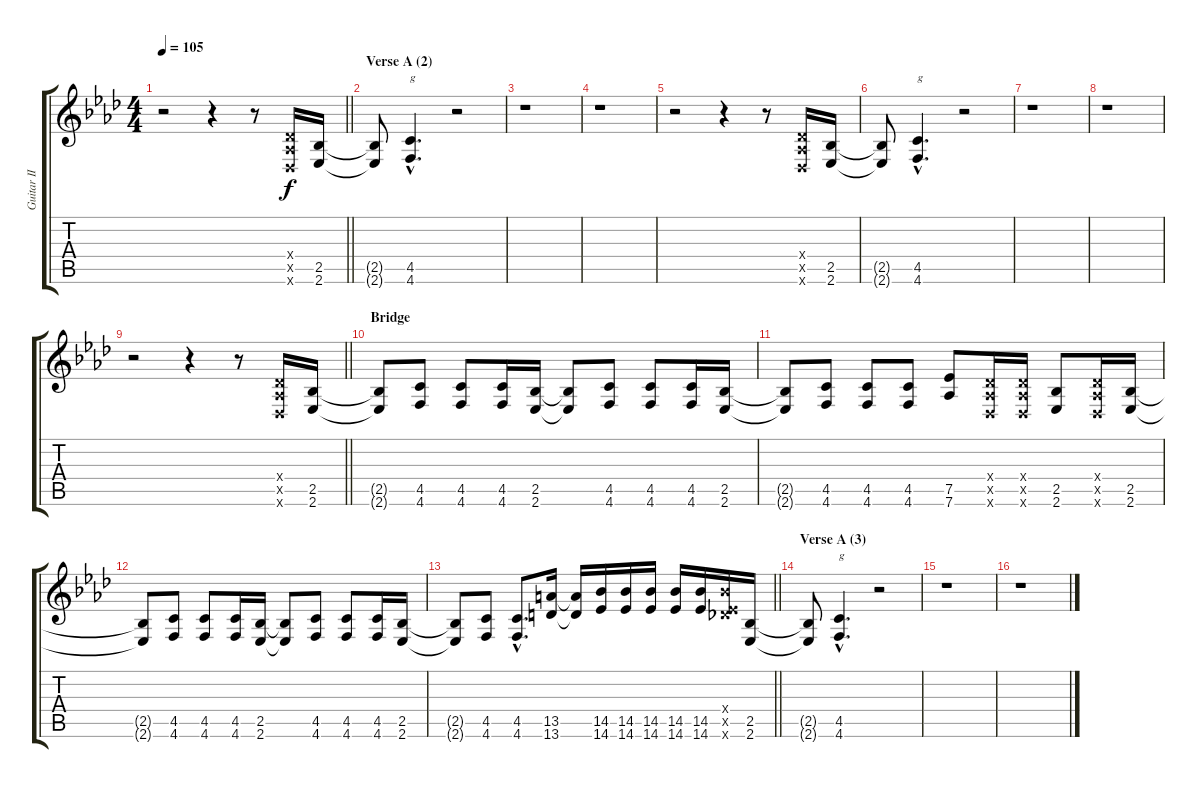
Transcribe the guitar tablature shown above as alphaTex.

\track ("Guitar II" "Guitar II") {instrument distortionguitar}
\staff {score tabs}
\tuning (Eb4 Bb3 Gb3 Db3 Ab2 Db2) {hide}
\ts (4 4)
\tempo 105
\clef g2
\barLineRight lightlight
\ks fminor
r.2{dy f} r.4 r.8 (0.4{x} 0.5{x} 0.6{x}).16 (2.5 2.6).16 |
\section ("" "Verse A (2)")
(2.5{t} 2.6{t}).8 (4.5{hac} 4.6{hac}).4{d txt "g"} r.2 |
r.1 |
r.1 |
r.2 r.4 r.8 (0.4{x} 0.5{x} 0.6{x}).16 (2.5 2.6).16 |
(2.5{t} 2.6{t}).8 (4.5{hac} 4.6{hac}).4{d txt "g"} r.2 |
r.1 |
r.1 |
\barLineRight lightlight
r.2 r.4 r.8 (0.4{x} 0.5{x} 0.6{x}).16 (2.5 2.6).16 |
\section ("" "Bridge")
(2.5{t} 2.6{t}).8 (4.5 4.6).8 (4.5 4.6).8 (4.5 4.6).16 (2.5 2.6).16 (2.5{t} 2.6{t}).8 (4.5 4.6).8 (4.5 4.6).8 (4.5 4.6).16 (2.5 2.6).16 |
(2.5{t} 2.6{t}).8 (4.5 4.6).8 (4.5 4.6).8 (4.5 4.6).8 (7.5 7.6).8 (0.4{x} 0.5{x} 0.6{x}).16 (0.4{x} 0.5{x} 0.6{x}).16 (2.5 2.6).8 (0.4{x} 0.5{x} 0.6{x}).16 (2.5 2.6).16 |
(2.5{t} 2.6{t}).8 (4.5 4.6).8 (4.5 4.6).8 (4.5 4.6).16 (2.5 2.6).16 (2.5{t} 2.6{t}).8 (4.5 4.6).8 (4.5 4.6).8 (4.5 4.6).16 (2.5 2.6).16 |
\barLineRight lightlight
(2.5{t} 2.6{t}).8 (4.5 4.6).8 (4.5{hac} 4.6{hac}).8{d} (13.5 13.6).16 (13.5{t} 13.6{t}).16 (14.5 14.6).16 (14.5 14.6).16 (14.5 14.6).16 (14.5 14.6).16 (14.5 14.6).16 (0.4{x} 14.5{x} 14.6{x}).16 (2.5 2.6).16 |
\section ("" "Verse A (3)")
(2.5{t} 2.6{t}).8 (4.5{hac} 4.6{hac}).4{d txt "g"} r.2 |
r.1 |
r.1
